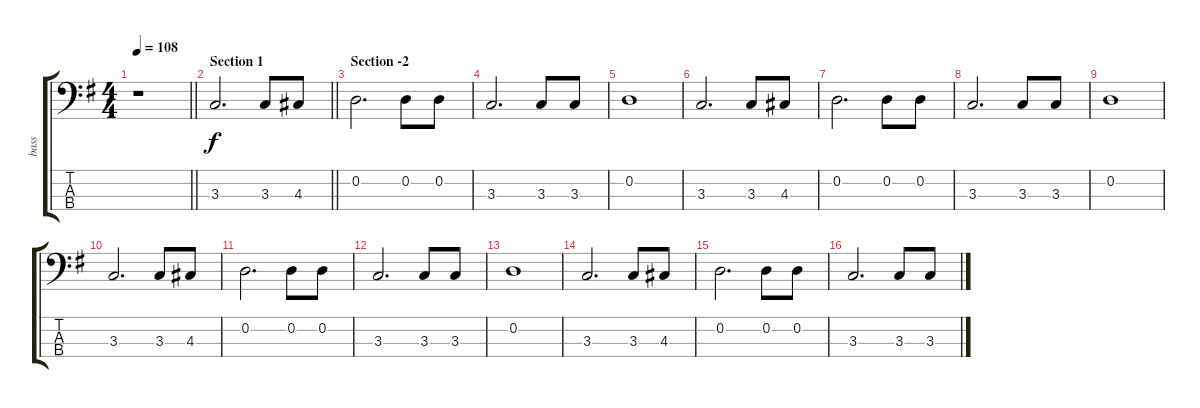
\track ("bass" "bass") {instrument electricbassfinger}
\staff {score tabs}
\tuning (G2 D2 A1 E1) {hide}
\ts (4 4)
\tempo 108
\clef f4
\barLineRight lightlight
\ks g
r.1{dy f instrument electricbassfinger} |
\section ("" "Section 1")
\barLineRight lightlight
3.3.2{d} 3.3.8 4.3.8 |
\section ("" "Section -2")
0.2.2{d} 0.2.8 0.2.8 |
3.3.2{d} 3.3.8 3.3.8 |
0.2.1 |
3.3.2{d} 3.3.8 4.3.8 |
0.2.2{d} 0.2.8 0.2.8 |
3.3.2{d} 3.3.8 3.3.8 |
0.2.1 |
3.3.2{d} 3.3.8 4.3.8 |
0.2.2{d} 0.2.8 0.2.8 |
3.3.2{d} 3.3.8 3.3.8 |
0.2.1 |
3.3.2{d} 3.3.8 4.3.8 |
0.2.2{d} 0.2.8 0.2.8 |
3.3.2{d} 3.3.8 3.3.8
